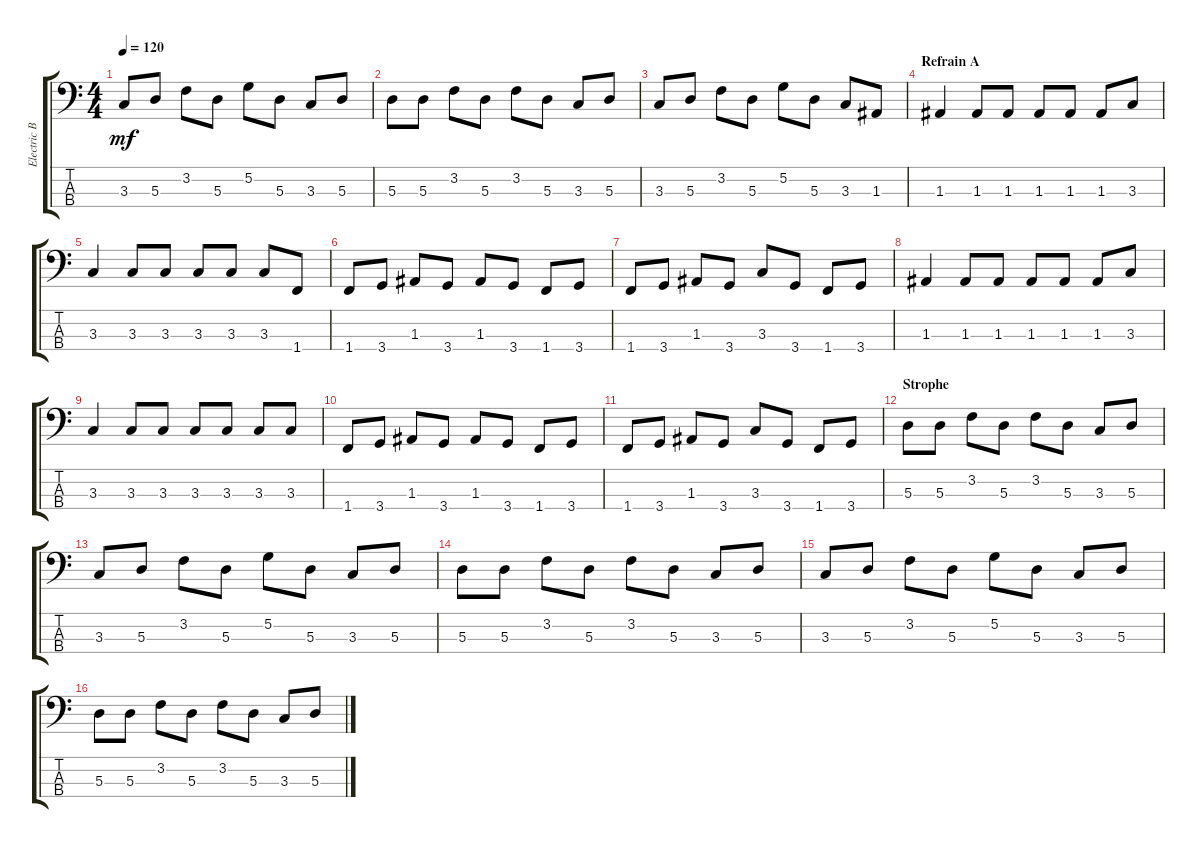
\track ("Electric Bass" "Electric B") {instrument electricbassfinger}
\staff {score tabs}
\tuning (G2 D2 A1 E1) {hide}
\ts (4 4)
\tempo 120
\clef f4
\ks c
3.3.8{dy mf} 5.3.8 3.2.8 5.3.8 5.2.8 5.3.8 3.3.8 5.3.8 |
5.3.8 5.3.8 3.2.8 5.3.8 3.2.8 5.3.8 3.3.8 5.3.8 |
3.3.8 5.3.8 3.2.8 5.3.8 5.2.8 5.3.8 3.3.8 1.3.8 |
\section ("" "Refrain A")
1.3.4 1.3.8 1.3.8 1.3.8 1.3.8 1.3.8 3.3.8 |
3.3.4 3.3.8 3.3.8 3.3.8 3.3.8 3.3.8 1.4.8 |
1.4.8 3.4.8 1.3.8 3.4.8 1.3.8 3.4.8 1.4.8 3.4.8 |
1.4.8 3.4.8 1.3.8 3.4.8 3.3.8 3.4.8 1.4.8 3.4.8 |
1.3.4 1.3.8 1.3.8 1.3.8 1.3.8 1.3.8 3.3.8 |
3.3.4 3.3.8 3.3.8 3.3.8 3.3.8 3.3.8 3.3.8 |
1.4.8 3.4.8 1.3.8 3.4.8 1.3.8 3.4.8 1.4.8 3.4.8 |
1.4.8 3.4.8 1.3.8 3.4.8 3.3.8 3.4.8 1.4.8 3.4.8 |
\section ("" "Strophe")
5.3.8 5.3.8 3.2.8 5.3.8 3.2.8 5.3.8 3.3.8 5.3.8 |
3.3.8 5.3.8 3.2.8 5.3.8 5.2.8 5.3.8 3.3.8 5.3.8 |
5.3.8 5.3.8 3.2.8 5.3.8 3.2.8 5.3.8 3.3.8 5.3.8 |
3.3.8 5.3.8 3.2.8 5.3.8 5.2.8 5.3.8 3.3.8 5.3.8 |
5.3.8 5.3.8 3.2.8 5.3.8 3.2.8 5.3.8 3.3.8 5.3.8
